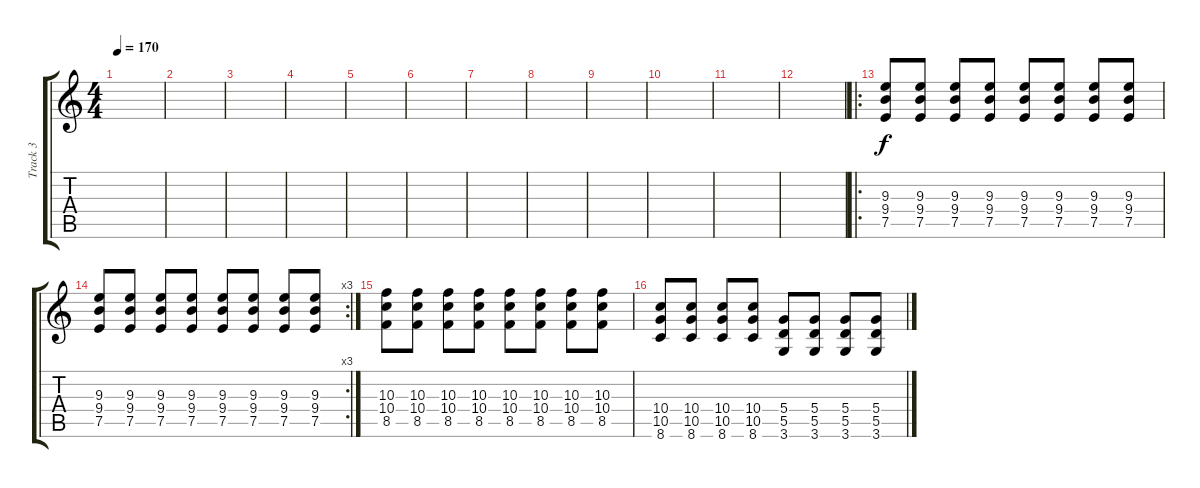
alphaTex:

\track ("Track 3" "Track 3") {instrument acousticguitarsteel}
\staff {score tabs}
\tuning (E4 B3 G3 D3 A2 E2) {hide}
\ts (4 4)
\tempo 170
\clef g2
\ks c
|
|
|
|
|
|
|
|
|
|
|
|
\ro
(9.3 9.4 7.5).8{volume 10 instrument overdrivenguitar} (9.3 9.4 7.5).8 (9.3 9.4 7.5).8 (9.3 9.4 7.5).8 (9.3 9.4 7.5).8 (9.3 9.4 7.5).8 (9.3 9.4 7.5).8 (9.3 9.4 7.5).8 |
\rc 3
(9.3 9.4 7.5).8 (9.3 9.4 7.5).8 (9.3 9.4 7.5).8 (9.3 9.4 7.5).8 (9.3 9.4 7.5).8 (9.3 9.4 7.5).8 (9.3 9.4 7.5).8 (9.3 9.4 7.5).8 |
(10.3 10.4 8.5).8 (10.3 10.4 8.5).8 (10.3 10.4 8.5).8 (10.3 10.4 8.5).8 (10.3 10.4 8.5).8 (10.3 10.4 8.5).8 (10.3 10.4 8.5).8 (10.3 10.4 8.5).8 |
(10.4 10.5 8.6).8 (10.4 10.5 8.6).8 (10.4 10.5 8.6).8 (10.4 10.5 8.6).8 (5.4 5.5 3.6).8 (5.4 5.5 3.6).8 (5.4 5.5 3.6).8 (5.4 5.5 3.6).8
